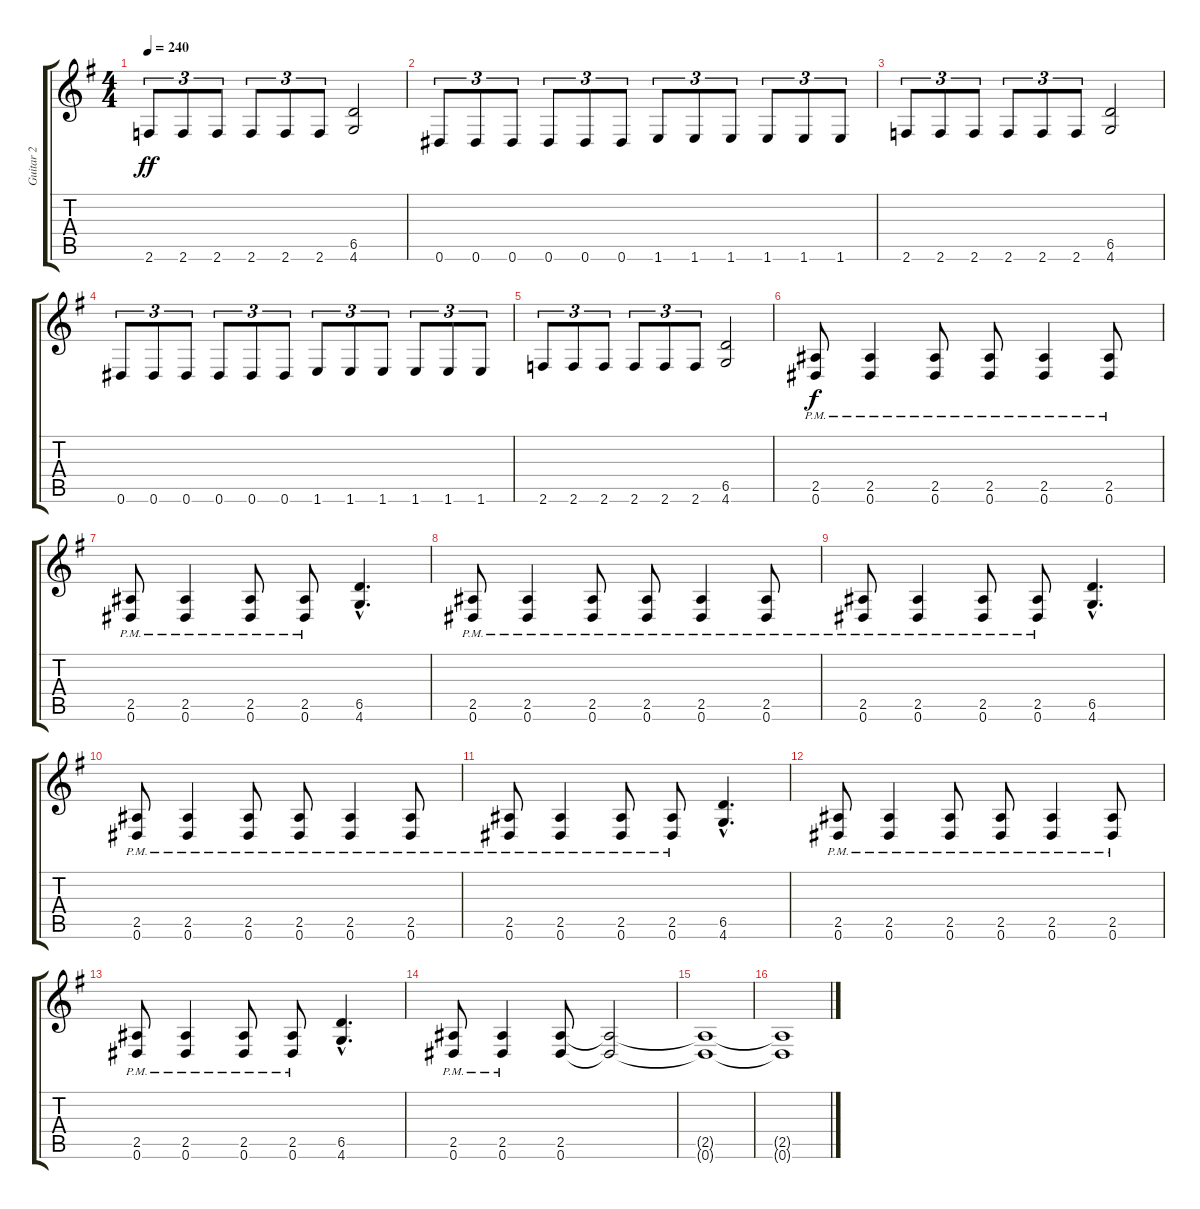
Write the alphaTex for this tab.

\track ("Guitar 2" "Guitar 2") {instrument overdrivenguitar}
\staff {score tabs}
\tuning (Eb4 Bb3 Gb3 Db3 Ab2 Eb2) {hide}
\ts (4 4)
\tempo 240
\clef g2
\ks eminor
2.6.8{tu (3 2) dy ff} 2.6.8{tu (3 2)} 2.6.8{tu (3 2)} 2.6.8{tu (3 2)} 2.6.8{tu (3 2)} 2.6.8{tu (3 2)} (6.5 4.6).2 |
0.6.8{tu (3 2)} 0.6.8{tu (3 2)} 0.6.8{tu (3 2)} 0.6.8{tu (3 2)} 0.6.8{tu (3 2)} 0.6.8{tu (3 2)} 1.6.8{tu (3 2)} 1.6.8{tu (3 2)} 1.6.8{tu (3 2)} 1.6.8{tu (3 2)} 1.6.8{tu (3 2)} 1.6.8{tu (3 2)} |
2.6.8{tu (3 2)} 2.6.8{tu (3 2)} 2.6.8{tu (3 2)} 2.6.8{tu (3 2)} 2.6.8{tu (3 2)} 2.6.8{tu (3 2)} (6.5 4.6).2 |
0.6.8{tu (3 2)} 0.6.8{tu (3 2)} 0.6.8{tu (3 2)} 0.6.8{tu (3 2)} 0.6.8{tu (3 2)} 0.6.8{tu (3 2)} 1.6.8{tu (3 2)} 1.6.8{tu (3 2)} 1.6.8{tu (3 2)} 1.6.8{tu (3 2)} 1.6.8{tu (3 2)} 1.6.8{tu (3 2)} |
2.6.8{tu (3 2)} 2.6.8{tu (3 2)} 2.6.8{tu (3 2)} 2.6.8{tu (3 2)} 2.6.8{tu (3 2)} 2.6.8{tu (3 2)} (6.5 4.6).2 |
(2.5{pm} 0.6{pm}).8{dy f} (2.5{pm} 0.6{pm}).4 (2.5{pm} 0.6{pm}).8 (2.5{pm} 0.6{pm}).8 (2.5{pm} 0.6{pm}).4 (2.5{pm} 0.6{pm}).8 |
(2.5{pm} 0.6{pm}).8 (2.5{pm} 0.6{pm}).4 (2.5{pm} 0.6{pm}).8 (2.5{pm} 0.6{pm}).8 (6.5{hac} 4.6{hac}).4{d} |
(2.5{pm} 0.6{pm}).8 (2.5{pm} 0.6{pm}).4 (2.5{pm} 0.6{pm}).8 (2.5{pm} 0.6{pm}).8 (2.5{pm} 0.6{pm}).4 (2.5{pm} 0.6{pm}).8 |
(2.5{pm} 0.6{pm}).8 (2.5{pm} 0.6{pm}).4 (2.5{pm} 0.6{pm}).8 (2.5{pm} 0.6{pm}).8 (6.5{hac} 4.6{hac}).4{d} |
(2.5{pm} 0.6{pm}).8 (2.5{pm} 0.6{pm}).4 (2.5{pm} 0.6{pm}).8 (2.5{pm} 0.6{pm}).8 (2.5{pm} 0.6{pm}).4 (2.5{pm} 0.6{pm}).8 |
(2.5{pm} 0.6{pm}).8 (2.5{pm} 0.6{pm}).4 (2.5{pm} 0.6{pm}).8 (2.5{pm} 0.6{pm}).8 (6.5{hac} 4.6{hac}).4{d} |
(2.5{pm} 0.6{pm}).8 (2.5{pm} 0.6{pm}).4 (2.5{pm} 0.6{pm}).8 (2.5{pm} 0.6{pm}).8 (2.5{pm} 0.6{pm}).4 (2.5{pm} 0.6{pm}).8 |
(2.5{pm} 0.6{pm}).8 (2.5{pm} 0.6{pm}).4 (2.5{pm} 0.6{pm}).8 (2.5{pm} 0.6{pm}).8 (6.5{hac} 4.6{hac}).4{d} |
(2.5{pm} 0.6{pm}).8 (2.5{pm} 0.6{pm}).4 (2.5 0.6).8 (2.5{t} 0.6{t}).2 |
(2.5{t} 0.6{t}).1 |
(2.5{t} 0.6{t}).1
